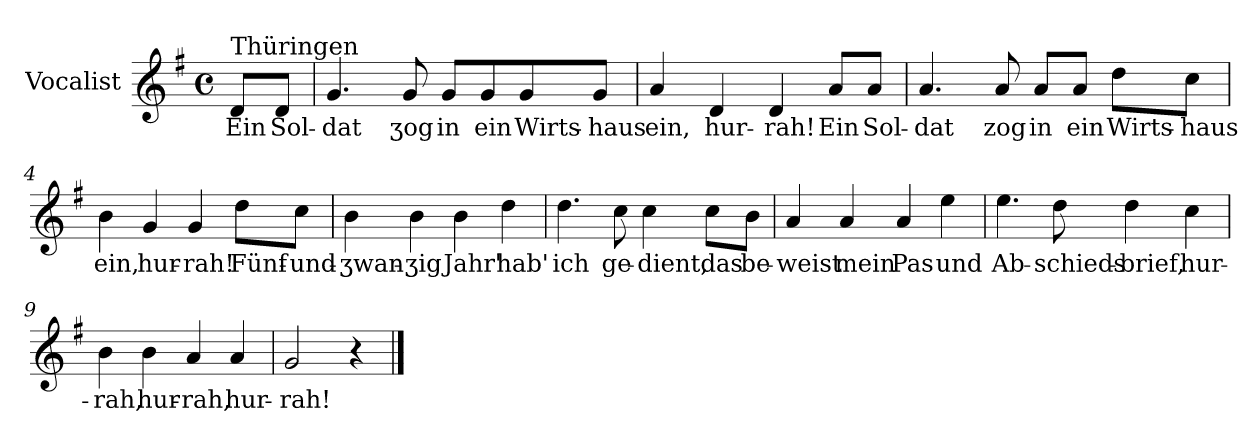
**kern	**text
*part1	*part1
*staff1	*staff1
*I"Vocalist	*
*k[f#]	*
*G:	*
*M4/4	*
*met(c)	*
=	=
!LO:TX:a:t=Thüringen	!
8dL	Ein
8dJ	Sol-
=1	=1
4.g	-dat
8g	ʒog
8gL	in
8g	ein
8g	Wirts-
8gJ	-haus
=2	=2
4a	ein,
4d	hur-
4d	-rah!
8aL	Ein
8aJ	Sol-
=3	=3
4.a	-dat
8a	zog
8aL	in
8aJ	ein
8ddL	Wirts-
8ccJ	-haus
=4	=4
4b	ein,
4g	hur-
4g	-rah!
8ddL	Fünf-
8ccJ	-und-
=5	=5
4b	-ʒwan-
4b	-ʒig
4b	Jahr'
4dd	hab'
=6	=6
4.dd	ich
8cc	ge-
4cc	-dient,
8ccL	das
8bJ	be-
=7	=7
4a	-weist
4a	mein
4a	Pas
4ee	und
=8	=8
4.ee	Ab-
8dd	-schieds-
4dd	-brief,
4cc	hur-
=9	=9
4b	-rah,
4b	hur-
4a	-rah,
4a	hur-
=10	=10
2g	-rah!
4r	.
==	==
*-	*-
